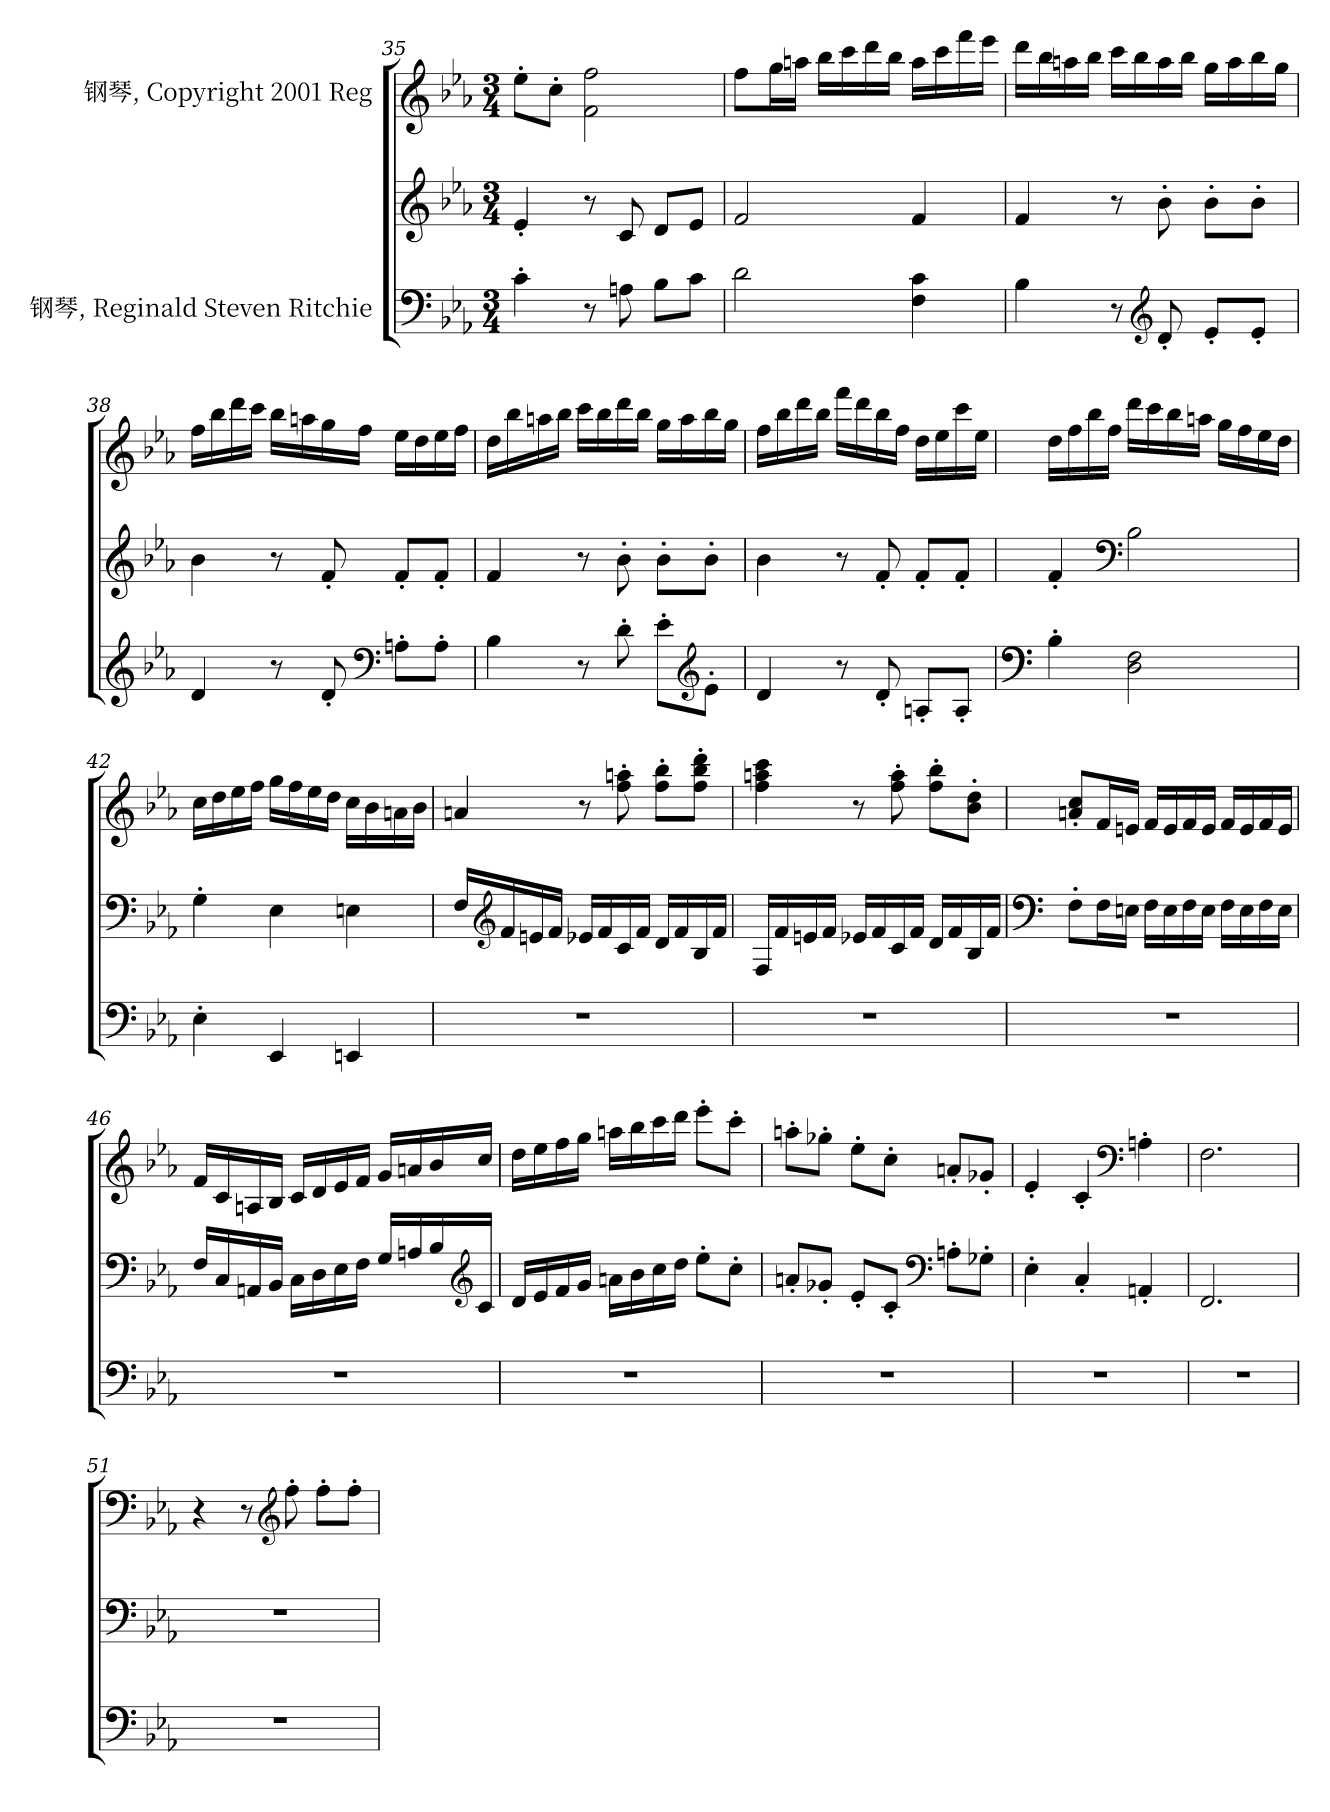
**kern	**kern	**kern
*part2	*part2	*part1
*staff3	*staff2	*staff1
*I"钢琴, Reginald Steven Ritchie	*	*I"钢琴, Copyright 2001 Reg
*clefF4	*clefG2	*clefG2
*k[b-e-a-]	*k[b-e-a-]	*k[b-e-a-]
*M3/4	*M3/4	*M3/4
=35	=35	=35
4c'\	4e-'/	8ee-'\L
.	.	8cc'\J
8r	8r	2f\ 2ff\
8An\	8c/	.
8B-\L	8d/L	.
8c\J	8e-/J	.
=36	=36	=36
2d\	2f/	8ff\L
.	.	16gg\L
.	.	16aan\JJ
.	.	16bb-\LL
.	.	16ccc\
.	.	16ddd\
.	.	16bb-\JJ
4F\ 4c\	4f/	16aa\LL
.	.	16ccc\
.	.	16fff\
.	.	16eee-\JJ
!!LO:PB:g=z
=37	=37	=37
4B-\	4f/	16ddd\LL
.	.	16bb-\
.	.	16aan\
.	.	16bb-\JJ
8r	8r	16ccc\LL
.	.	16bb-\
*clefG2	*	*
8d'/	8b-'\	16aa\
.	.	16bb-\JJ
8e-'/L	8b-'\L	16gg\LL
.	.	16aa\
8e-'/J	8b-'\J	16bb-\
.	.	16gg\JJ
=38	=38	=38
4d/	4b-\	16ff\LL
.	.	16bb-\
.	.	16ddd\
.	.	16ccc\JJ
8r	8r	16bb-\LL
.	.	16aan\
8d'/	8f'/	16gg\
.	.	16ff\JJ
*clefF4	*	*
8An'\L	8f'/L	16ee-\LL
.	.	16dd\
8A'\J	8f'/J	16ee-\
.	.	16ff\JJ
!!LO:LB:g=z
=39	=39	=39
4B-\	4f/	16dd\LL
.	.	16bb-\
.	.	16aan\
.	.	16bb-\JJ
8r	8r	16ccc\LL
.	.	16bb-\
8d'\	8b-'\	16ddd\
.	.	16bb-\JJ
8e-'\L	8b-'\L	16gg\LL
.	.	16aa\
*clefG2	*	*
8e-'\J	8b-'\J	16bb-\
.	.	16gg\JJ
=40	=40	=40
4d/	4b-\	16ff\LL
.	.	16bb-\
.	.	16ddd\
.	.	16bb-\JJ
8r	8r	16fff\LL
.	.	16ddd\
8d'/	8f'/	16bb-\
.	.	16ff\JJ
8An'/L	8f'/L	16dd\LL
.	.	16ee-\
8A'/J	8f'/J	16ccc\
.	.	16ee-\JJ
!!LO:LB:g=z
=41	=41	=41
*clefF4	*	*
4B-'\	4f'/	16dd\LL
.	.	16ff\
.	.	16bb-\
.	.	16ff\JJ
*	*clefF4	*
2D\ 2F\	2B-\	16ddd\LL
.	.	16ccc\
.	.	16bb-\
.	.	16aan\JJ
.	.	16gg\LL
.	.	16ff\
.	.	16ee-\
.	.	16dd\JJ
=42	=42	=42
4E-'\	4G'\	16cc\LL
.	.	16dd\
.	.	16ee-\
.	.	16ff\JJ
4EE-/	4E-\	16gg\LL
.	.	16ff\
.	.	16ee-\
.	.	16dd\JJ
4EEn/	4En\	16cc\LL
.	.	16b-\
.	.	16an\
.	.	16b-\JJ
=43	=43	=43
2.r	16F/LL	4an/
*	*clefG2	*
.	16f/	.
.	16en/	.
.	16f/JJ	.
.	16e-X/LL	8r
.	16f/	.
.	16c/	8ff\' 8aan\'
.	16f/JJ	.
.	16d/LL	8ff\' 8bb-\'L
.	16f/	.
.	16B-/	8ff\' 8bb-\' 8ddd\'J
.	16f/JJ	.
!!LO:LB:g=z
=44	=44	=44
2.r	16F/LL	4ff\ 4aan\ 4ccc\
.	16f/	.
.	16en/	.
.	16f/JJ	.
.	16e-X/LL	8r
.	16f/	.
.	16c/	8ff\' 8aa\'
.	16f/JJ	.
.	16d/LL	8ff\' 8bb-\'L
.	16f/	.
.	16B-/	8b-\' 8dd\'J
.	16f/JJ	.
=45	=45	=45
*	*clefF4	*
2.r	8F'\L	8an/' 8cc/'L
.	16F\L	16f/L
.	16En\JJ	16en/JJ
.	16F\LL	16f/LL
.	16E\	16e/
.	16F\	16f/
.	16E\JJ	16e/JJ
.	16F\LL	16f/LL
.	16E\	16e/
.	16F\	16f/
.	16E\JJ	16e/JJ
!!LO:PB:g=z
=46	=46	=46
2.r	16F/LL	16f/LL
.	16C/	16c/
.	16AAn/	16An/
.	16BB-/JJ	16B-/JJ
.	16C\LL	16c/LL
.	16D\	16d/
.	16E-\	16e-/
.	16F\JJ	16f/JJ
.	16G/LL	16g/LL
.	16An/	16an/
.	16B-/	16b-/
*	*clefG2	*
.	16c/JJ	16cc/JJ
=47	=47	=47
2.r	16d/LL	16dd\LL
.	16e-/	16ee-\
.	16f/	16ff\
.	16g/JJ	16gg\JJ
.	16an\LL	16aan\LL
.	16b-\	16bb-\
.	16cc\	16ccc\
.	16dd\JJ	16ddd\JJ
.	8ee-'\L	8eee-'\L
.	8cc'\J	8ccc'\J
=48	=48	=48
2.r	8an'/L	8aan'\L
.	8g-X'/J	8gg-X'\J
.	8e-'/L	8ee-'\L
.	8c'/J	8cc'\J
*	*clefF4	*
.	8An'\L	8an'/L
.	8G-X'\J	8g-X'/J
!!LO:LB:g=z
=49	=49	=49
2.r	4E-'\	4e-'/
.	4C'/	4c'/
*	*	*clefF4
.	4AAn'/	4An'\
=50	=50	=50
2.r	2.FF/	2.F\
=51	=51	=51
2.r	2.r	4r
.	.	8r
*	*	*clefG2
.	.	8ff'\
.	.	8ff'\L
.	.	8ff'\J
=	=	=
*-	*-	*-
